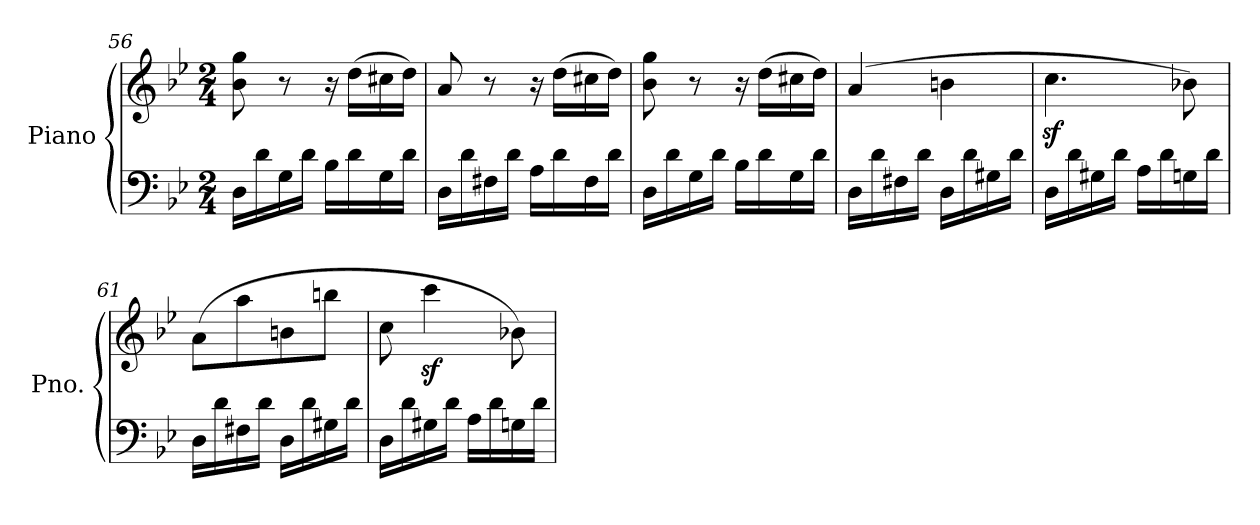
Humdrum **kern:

**kern	**kern
*part1	*part1
*staff2	*staff1
*I"Piano	*
*I'Pno.	*
*clefF4	*clefG2
*k[b-e-]	*k[b-e-]
*B-:	*B-:
*M2/4	*M2/4
=56	=56
16D\LL	8b-\ 8gg\
16d\	.
16G\	8r
16d\JJ	.
16B-\LL	16r
16d\	(>16dd\LL
16G\	16cc#X\
16d\JJ	16dd\JJ)
=57	=57
16D\LL	8a/
16d\	.
16F#X\	8r
16d\JJ	.
16A\LL	16r
16d\	(>16dd\LL
16F#\	16cc#X\
16d\JJ	16dd\JJ)
=58	=58
16D\LL	8b-\ 8gg\
16d\	.
16G\	8r
16d\JJ	.
16B-\LL	16r
16d\	(>16dd\LL
16G\	16cc#X\
16d\JJ	16dd\JJ)
=59	=59
16D\LL	(>4a/
16d\	.
16F#X\	.
16d\JJ	.
16D\LL	4bn\
16d\	.
16G#X\	.
16d\JJ	.
!!LO:LB:g=z
=60	=60
16D\LL	4.ccz<\
16d\	.
16G#X\	.
16d\JJ	.
16A\LL	.
16d\	.
16Gn\	8b-X\)
16d\JJ	.
=61	=61
16D\LL	(>8a\L
16d\	.
16F#X\	8aa\
16d\JJ	.
16D\LL	8bn\
16d\	.
16G#X\	8bbn\J
16d\JJ	.
=62	=62
16D\LL	8cc\
16d\	.
16G#X\	4cccz<\
16d\JJ	.
16A\LL	.
16d\	.
16Gn\	8b-X\)
16d\JJ	.
=	=
*-	*-
